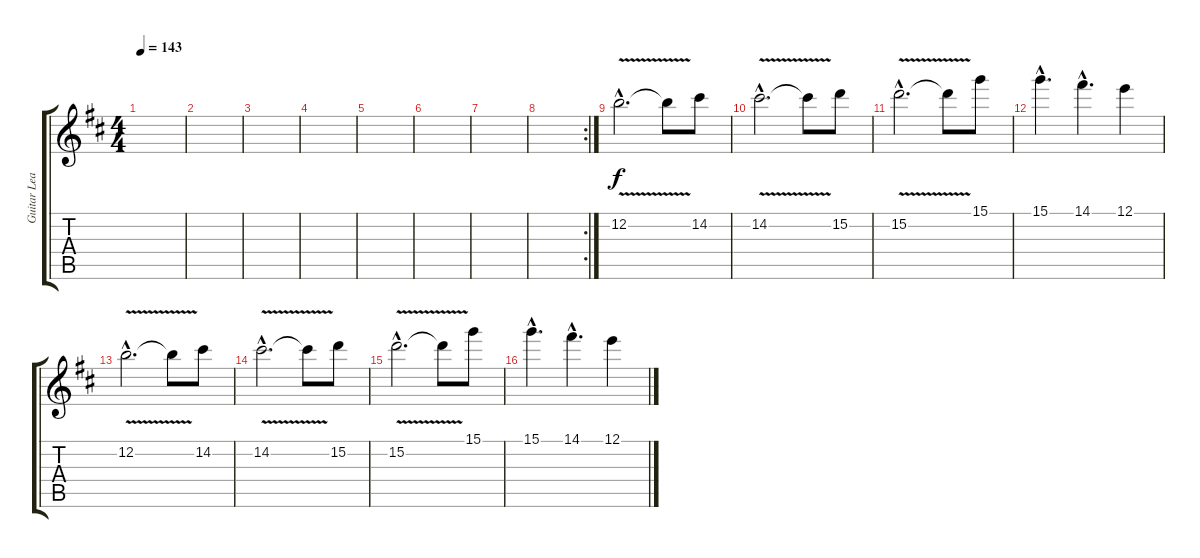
\track ("Guitar Lead" "Guitar Lea") {instrument overdrivenguitar}
\staff {score tabs}
\tuning (E4 B3 G3 D3 A2 E2) {hide}
\ts (4 4)
\tempo 143
\clef g2
\ks bminor
|
|
|
|
|
|
|
\rc 2
|
12.2{v hac}.2{d} 12.2{t}.8 14.2.8 |
14.2{v hac}.2{d} 14.2{t}.8 15.2.8 |
15.2{v hac}.2{d} 15.2{t}.8 15.1.8 |
15.1{hac}.4{d} 14.1{hac}.4{d} 12.1.4 |
12.2{v hac}.2{d} 12.2{t}.8 14.2.8 |
14.2{v hac}.2{d} 14.2{t}.8 15.2.8 |
15.2{v hac}.2{d} 15.2{t}.8 15.1.8 |
15.1{hac}.4{d} 14.1{hac}.4{d} 12.1.4
